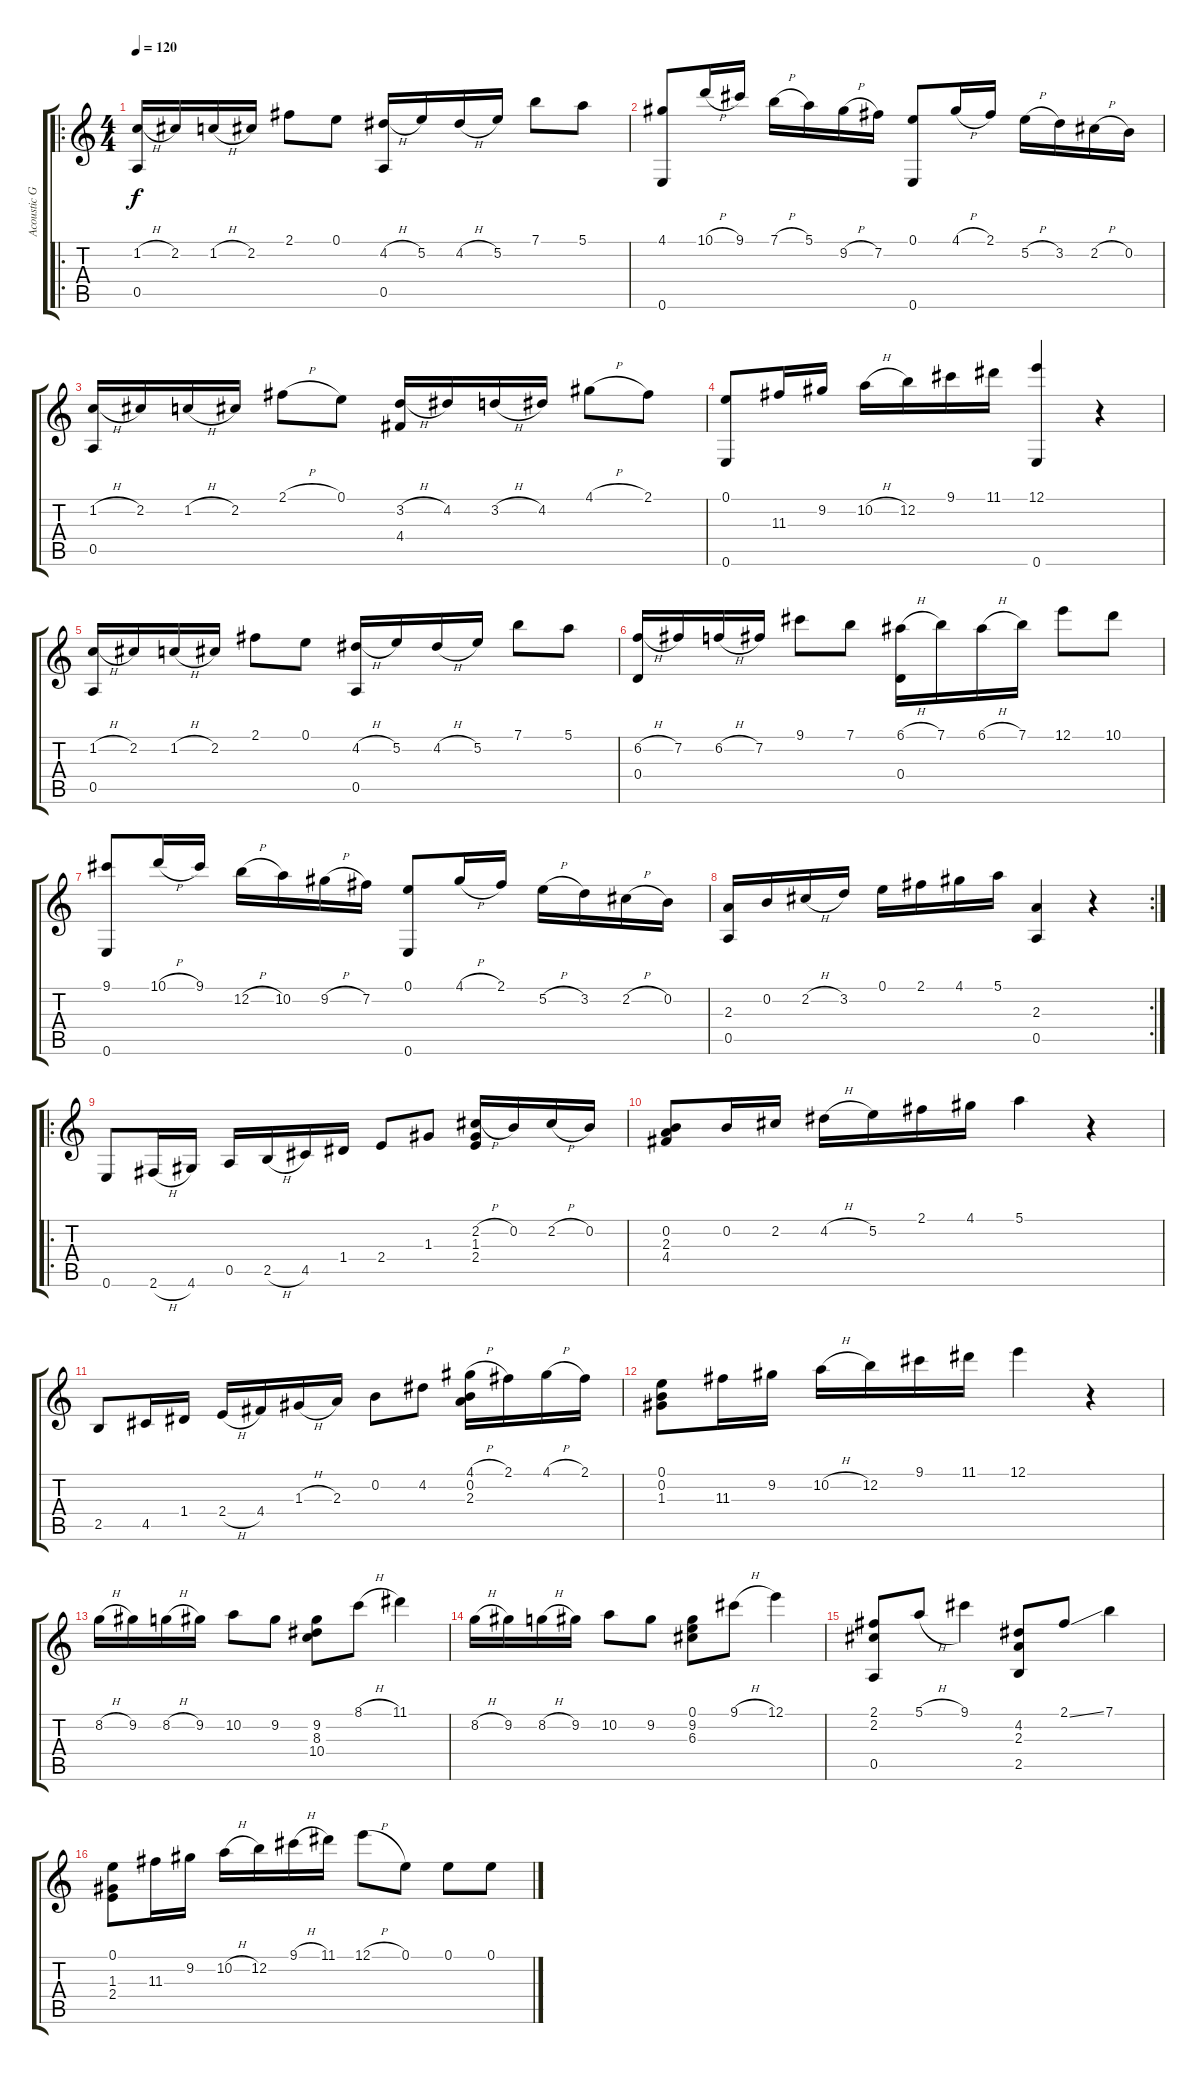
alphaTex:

\track ("Acoustic Guitar" "Acoustic G") {instrument acousticguitarnylon}
\staff {score tabs}
\tuning (E4 B3 G3 D3 A2 E2) {hide}
\ro
\ts (4 4)
\tempo 120
\clef g2
\ks c
(1.2{h} 0.5).16{dy f instrument acousticguitarnylon} 2.2.16 1.2{h}.16 2.2.16 2.1.8 0.1.8 (4.2{h} 0.5).16 5.2.16 4.2{h}.16 5.2.16 7.1.8 5.1.8 |
(4.1 0.6).8 10.1{h}.16 9.1.16 7.1{h}.16 5.1.16 9.2{h}.16 7.2.16 (0.1 0.6).8 4.1{h}.16 2.1.16 5.2{h}.16 3.2.16 2.2{h}.16 0.2.16 |
(1.2{h} 0.5).16 2.2.16 1.2{h}.16 2.2.16 2.1{h}.8 0.1.8 (3.2{h} 4.4).16 4.2.16 3.2{h}.16 4.2.16 4.1{h}.8 2.1.8 |
(0.1 0.6).8 11.3.16 9.2.16 10.2{h}.16 12.2.16 9.1.16 11.1.16 (12.1 0.6).4 r.4 |
(1.2{h} 0.5).16 2.2.16 1.2{h}.16 2.2.16 2.1.8 0.1.8 (4.2{h} 0.5).16 5.2.16 4.2{h}.16 5.2.16 7.1.8 5.1.8 |
(6.2{h} 0.4).16 7.2.16 6.2{h}.16 7.2.16 9.1.8 7.1.8 (6.1{h} 0.4).16 7.1.16 6.1{h}.16 7.1.16 12.1.8 10.1.8 |
(9.1 0.6).8 10.1{h}.16 9.1.16 12.2{h}.16 10.2.16 9.2{h}.16 7.2.16 (0.1 0.6).8 4.1{h}.16 2.1.16 5.2{h}.16 3.2.16 2.2{h}.16 0.2.16 |
\rc 2
(2.3 0.5).16 0.2.16 2.2{h}.16 3.2.16 0.1.16 2.1.16 4.1.16 5.1.16 (2.3 0.5).4 r.4 |
\ro
0.6.8 2.6{h}.16 4.6.16 0.5.16 2.5{h}.16 4.5.16 1.4.16 2.4.8 1.3.8 (2.2{h} 1.3 2.4).16 0.2.16 2.2{h}.16 0.2.16 |
(0.2 2.3 4.4).8 0.2.16 2.2.16 4.2{h}.16 5.2.16 2.1.16 4.1.16 5.1.4 r.4 |
2.5.8 4.5.16 1.4.16 2.4{h}.16 4.4.16 1.3{h}.16 2.3.16 0.2.8 4.2.8 (4.1{h} 0.2 2.3).16 2.1.16 4.1{h}.16 2.1.16 |
(0.1 0.2 1.3).8 11.3.16 9.2.16 10.2{h}.16 12.2.16 9.1.16 11.1.16 12.1.4 r.4 |
8.2{h}.16 9.2.16 8.2{h}.16 9.2.16 10.2.8 9.2.8 (9.2 8.3 10.4).8 8.1{h}.8 11.1.4 |
8.2{h}.16 9.2.16 8.2{h}.16 9.2.16 10.2.8 9.2.8 (0.1 9.2 6.3).8 9.1{h}.8 12.1.4 |
(2.1 2.2 0.5).8 5.1{h}.8 9.1.4 (4.2 2.3 2.5).8 2.1{ss}.8 7.1.4 |
(0.1 1.3 2.4).8 11.3.16 9.2.16 10.2{h}.16 12.2.16 9.1{h}.16 11.1.16 12.1{h}.8 0.1.8 0.1.8 0.1.8
